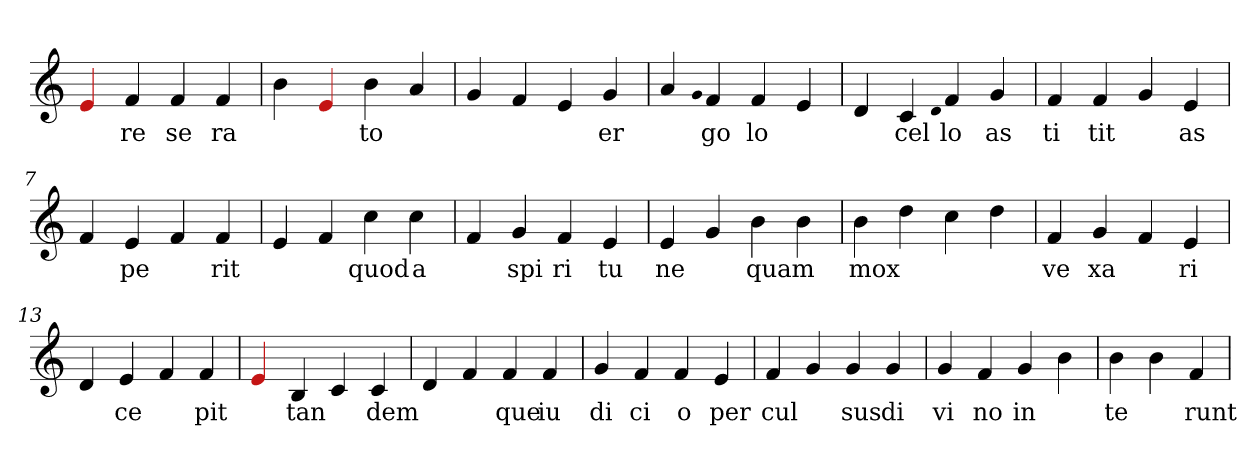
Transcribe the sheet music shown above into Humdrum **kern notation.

**kern	**text
*part1	*part1
*staff1	*staff1
*clefG2	*
=1	=1
4Re	.
4f	re
4f	se
4f	ra
=2	=2
4b	.
4Re	.
4b	to
4a	.
=3	=3
4g	.
4f	.
4e	.
4g	er
=4	=4
4a	.
qqg	.
4f	go
4f	lo
4e	.
=5	=5
4d	.
4c	cel
qqd	.
4f	lo
4g	as
=6	=6
4f	ti
4f	tit
4g	.
4e	as
=7	=7
4f	.
4e	pe
4f	.
4f	rit
=8	=8
4e	.
4f	.
4cc	quod
4cc	a
=9	=9
4f	.
4g	spi
4f	ri
4e	tu
=10	=10
4e	ne
4g	.
4b	quam
4b	.
=11	=11
4b	mox
4dd	.
4cc	.
4dd	.
=12	=12
4f	ve
4g	xa
4f	.
4e	ri
=13	=13
4d	.
4e	ce
4f	.
4f	pit
=14	=14
4Re	.
4B	tan
4c	.
4c	dem
=15	=15
4d	.
4f	.
4f	que
4f	iu
=16	=16
4g	di
4f	ci
4f	o
4e	per
=17	=17
4f	cul
4g	.
4g	sus
4g	di
=18	=18
4g	vi
4f	no
4g	in
4b	.
=19	=19
4b	te
4b	.
4f	runt
=	=
*-	*-
